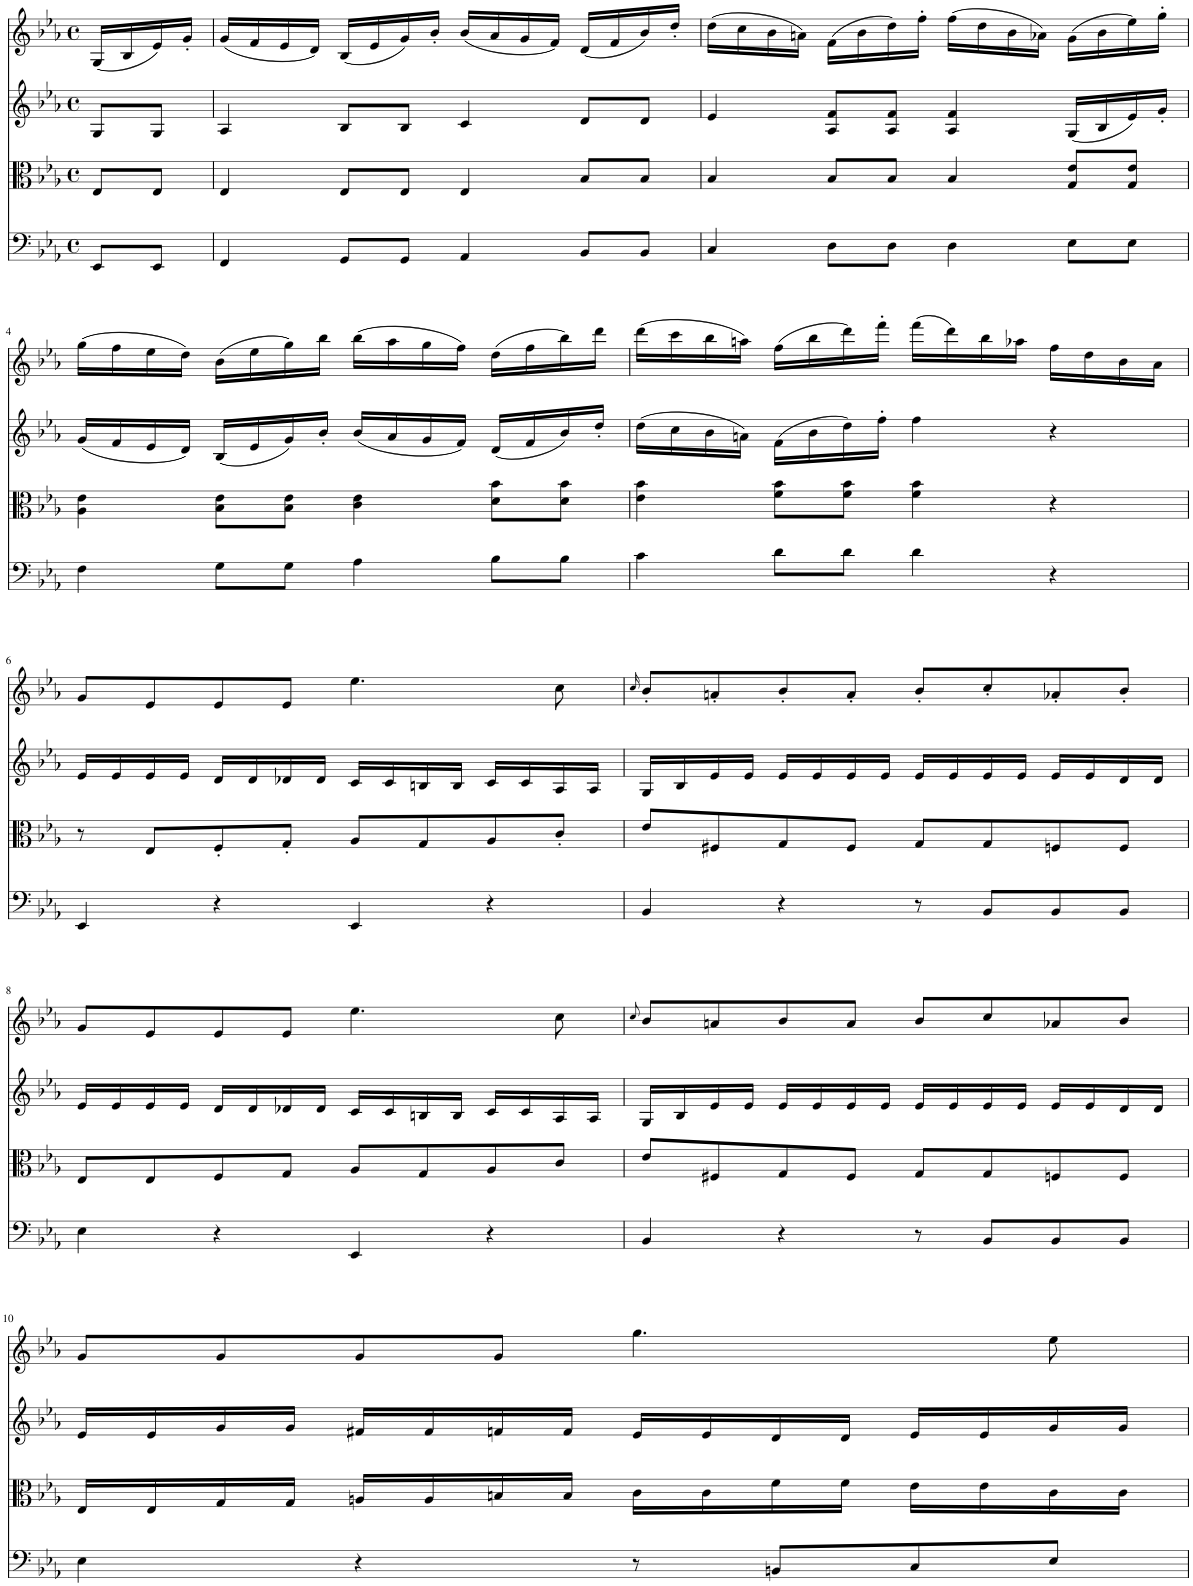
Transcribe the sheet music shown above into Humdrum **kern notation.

**kern	**kern	**kern	**kern
*part4	*part3	*part2	*part1
*staff4	*staff3	*staff2	*staff1
*I"Piano	*I"Piano	*I"Piano	*I"Piano
*I'Pno	*I'Pno	*I'Pno	*I'Pno
*clefF4	*clefC3	*clefG2	*clefG2
*k[b-e-a-]	*k[b-e-a-]	*k[b-e-a-]	*k[b-e-a-]
*M4/4	*M4/4	*M4/4	*M4/4
*met(c)	*met(c)	*met(c)	*met(c)
=1	=1	=1	=1
8EE-/L	8E-/L	8G/L	(16G/LL
.	.	.	16B-/
8EE-/J	8E-/J	8G/J	16e-/)
.	.	.	16g'/JJ
=2	=2	=2	=2
4FF/	4E-/	4A-/	(16g/LL
.	.	.	16f/
.	.	.	16e-/
.	.	.	16d/JJ)
8GG/L	8E-/L	8B-/L	(16B-/LL
.	.	.	16e-/
8GG/J	8E-/J	8B-/J	16g/)
.	.	.	16b-'/JJ
4AA-/	4E-/	4c/	(16b-/LL
.	.	.	16a-/
.	.	.	16g/
.	.	.	16f/JJ)
8BB-/L	8B-/L	8d/L	(16d/LL
.	.	.	16f/
8BB-/J	8B-/J	8d/J	16b-/)
.	.	.	16dd'/JJ
=3	=3	=3	=3
4C/	4B-/	4e-/	(16dd\LL
.	.	.	16cc\
.	.	.	16b-\
.	.	.	16an\JJ)
8D\L	8B-/L	8A-/ 8f/L	(16f\LL
.	.	.	16b-\
8D\J	8B-/J	8A-/ 8f/J	16dd\)
.	.	.	16ff'\JJ
4D\	4B-/	4A-/ 4f/	(16ff\LL
.	.	.	16dd\
.	.	.	16b-\
.	.	.	16a-X\JJ)
8E-\L	8G/ 8e-/L	(16G/LL	(16g\LL
.	.	16B-/	16b-\
8E-\J	8G/ 8e-/J	16e-/)	16ee-\)
.	.	16g'/JJ	16gg'\JJ
!!LO:LB:g=z
=4	=4	=4	=4
4F\	4A-\ 4e-\	(16g/LL	(16gg\LL
.	.	16f/	16ff\
.	.	16e-/	16ee-\
.	.	16d/JJ)	16dd\JJ)
8G\L	8B-\ 8e-\L	(16B-/LL	(16b-\LL
.	.	16e-/	16ee-\
8G\J	8B-\ 8e-\J	16g/)	16gg\)
.	.	16b-'/JJ	16bb-\JJ
4A-\	4c\ 4e-\	(16b-/LL	(16bb-\LL
.	.	16a-/	16aa-\
.	.	16g/	16gg\
.	.	16f/JJ)	16ff\JJ)
8B-\L	8d\ 8b-\L	(16d/LL	(16dd\LL
.	.	16f/	16ff\
8B-\J	8d\ 8b-\J	16b-/)	16bb-\)
.	.	16dd'/JJ	16ddd\JJ
=5	=5	=5	=5
4c\	4e-\ 4b-\	(16dd\LL	(16ddd\LL
.	.	16cc\	16ccc\
.	.	16b-\	16bb-\
.	.	16an\JJ)	16aan\JJ)
8d\L	8f\ 8b-\L	(16f\LL	(16ff\LL
.	.	16b-\	16bb-\
8d\J	8f\ 8b-\J	16dd\)	16ddd\)
.	.	16ff'\JJ	16fff'\JJ
4d\	4f\ 4b-\	4ff\	(16fff\LL
.	.	.	16ddd\)
.	.	.	16bb-\
.	.	.	16aa-X\JJ
4r	4r	4r	16ff\LL
.	.	.	16dd\
.	.	.	16b-\
.	.	.	16a-\JJ
!!LO:LB:g=z
=6	=6	=6	=6
4EE-/	8r	16e-/LL	8g/L
.	.	16e-/	.
.	8E-/L	16e-/	8e-/
.	.	16e-/JJ	.
4r	8F'/	16d/LL	8e-/
.	.	16d/	.
.	8G'/J	16d-X/	8e-/J
.	.	16d-/JJ	.
4EE-/	8A-/L	16c/LL	4.ee-\
.	.	16c/	.
.	8G/	16Bn/	.
.	.	16B/JJ	.
4r	8A-/	16c/LL	.
.	.	16c/	.
.	8c'/J	16A-/	8cc\
.	.	16A-/JJ	.
=7	=7	=7	=7
.	.	.	16qcc/
4BB-/	8e-/L	16G/LL	8b-'/L
.	.	16B-/	.
.	8F#X/	16e-/	8an'/
.	.	16e-/JJ	.
4r	8G/	16e-/LL	8b-'/
.	.	16e-/	.
.	8F#/J	16e-/	8a'/J
.	.	16e-/JJ	.
8r	8G/L	16e-/LL	8b-'/L
.	.	16e-/	.
8BB-/L	8G/	16e-/	8cc'/
.	.	16e-/JJ	.
8BB-/	8Fn/	16e-/LL	8a-X'/
.	.	16e-/	.
8BB-/J	8F/J	16d/	8b-'/J
.	.	16d/JJ	.
!!LO:LB:g=z
=8	=8	=8	=8
4E-\	8E-/L	16e-/LL	8g/L
.	.	16e-/	.
.	8E-/	16e-/	8e-/
.	.	16e-/JJ	.
4r	8F/	16d/LL	8e-/
.	.	16d/	.
.	8G/J	16d-X/	8e-/J
.	.	16d-/JJ	.
4EE-/	8A-/L	16c/LL	4.ee-\
.	.	16c/	.
.	8G/	16Bn/	.
.	.	16B/JJ	.
4r	8A-/	16c/LL	.
.	.	16c/	.
.	8c/J	16A-/	8cc\
.	.	16A-/JJ	.
=9	=9	=9	=9
.	.	.	8qcc/
4BB-/	8e-/L	16G/LL	8b-/L
.	.	16B-/	.
.	8F#X/	16e-/	8an/
.	.	16e-/JJ	.
4r	8G/	16e-/LL	8b-/
.	.	16e-/	.
.	8F#/J	16e-/	8a/J
.	.	16e-/JJ	.
8r	8G/L	16e-/LL	8b-/L
.	.	16e-/	.
8BB-/L	8G/	16e-/	8cc/
.	.	16e-/JJ	.
8BB-/	8Fn/	16e-/LL	8a-X/
.	.	16e-/	.
8BB-/J	8F/J	16d/	8b-/J
.	.	16d/JJ	.
!!LO:LB:g=z
=10	=10	=10	=10
4E-\	16E-/LL	16e-/LL	8g/L
.	16E-/	16e-/	.
.	16G/	16g/	8g/
.	16G/JJ	16g/JJ	.
4r	16An/LL	16f#X/LL	8g/
.	16A/	16f#/	.
.	16Bn/	16fn/	8g/J
.	16B/JJ	16f/JJ	.
8r	16c\LL	16e-/LL	4.gg\
.	16c\	16e-/	.
8BBn/L	16f\	16d/	.
.	16f\JJ	16d/JJ	.
8C/	16e-\LL	16e-/LL	.
.	16e-\	16e-/	.
8E-/J	16c\	16g/	8ee-\
.	16c\JJ	16g/JJ	.
=	=	=	=
*-	*-	*-	*-
